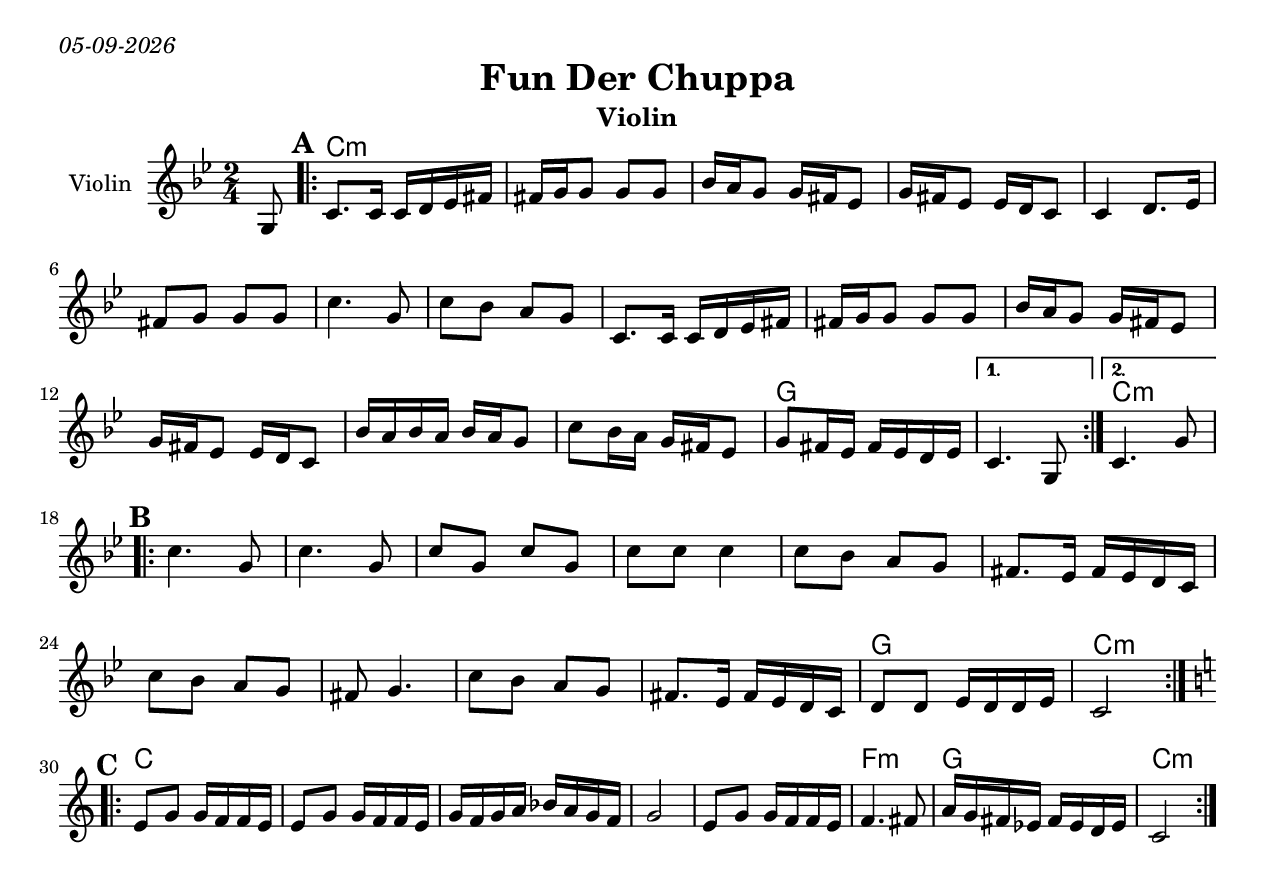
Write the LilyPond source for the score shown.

\version "2.16.0"
%\include "english.ly"
\paper{
  print-all-headers = ##t
  #(set-paper-size "letter")
}
date = #(strftime "%d-%m-%Y" (localtime (current-time)))

\markup{ \italic{ \date }  }

%\markup{ Got something to say? }

global = {
  \clef treble
  \key g \minor
  \time 2/4
  \set Score.markFormatter = #format-mark-box-alphabet
}

%#################################### Melody ########################
%melody =  \transpose c d \relative c' {  %transpose for clarinet
melody = \relative c' {
  \global
  
  \partial 8 g8

  \repeat volta 2{
   \mark \default
    c8. [ c16 ] c16 [ d16 es16 fis16 ] | % 2
    fis16 [ g16 g8 ] g8 [ g8 ] | % 3
    bes16 [ a16 g8 ] g16 [ fis16 es8 ] | % 4
    g16 [ fis16 es8 ] es16 [ d16 c8 ] | % 5
    c4 d8. [ es16 ] | % 6
    fis8 [ g8 ] g8 [ g8 ] | % 7
    c4. g8 | % 8
    c8 [ bes8 ] a8 [ g8 ] | % 9
    c,8. [ c16 ] c16 [ d16 es16 fis16 ] | \barNumberCheck #10
    fis16 [ g16 g8 ] g8 [ g8 ] | % 11
    bes16 [ a16 g8 ] g16 [ fis16 es8 ] | % 12
    g16 [ fis16 es8 ] es16 [ d16 c8 ] | % 13
    bes'16 [ a16 bes16 a16 ] bes16 [ a16 g8 ] | % 14
    c8 [ bes16 a16 ] g16 [ fis16 es8 ] | % 15
    g8 [ fis16 es16 ] fis16 [ es16 d16 es16 ] }
  \alternative {
    {c4. g8 }
    {c4. g'8 }
  }
 \break
  \repeat volta 2{
   \mark \default
    c4. g8 | % 19
    | % 19
    c4. g8 | \barNumberCheck #20
    c8 [ g8 ] c8 [ g8 ] | % 21
    c8 [ c8 ] c4 | % 22
    c8 [ bes8 ] a8 [ g8 ] | % 23
    fis8. [ es16 ] fis16 [ es16 d16 c16 ] | % 24
    c'8 [ bes8 ] a8 [ g8 ] | % 25
    fis8 g4. | % 26
    c8 [ bes8 ] a8 [ g8 ] | % 27
    fis8. [ es16 ] fis16 [ es16 d16 c16 ] | % 28
    | % 28
    d8 [ d8 ] es16 [ d16 d16 es16 ] | % 29
    | % 29
    c2 }
 
   \break
   \repeat volta 2{
   \mark \default
     
    \key a \minor | \barNumberCheck #30
    e8 [ g8 ] g16 [ f16 f16 e16 ] | % 31
    e8 [ g8 ] g16 [ f16 f16 e16 ] | % 32
    g16 [ f16 g16 a16 ] bes16 [ a16 g16 f16 ] | % 33
    g2 | % 34
    | % 34
    e8 [ g8 ] g16 [ f16 f16 e16 ] | % 35
    | % 35
    f4. fis8 | % 36
    | % 36
    a16 [ g16 fis16 es16 ] fis16 [ es16 d16 es16 ] | % 37
    | % 37
    c2 }
   }
   
 


%################################# Lyrics #####################
%\addlyrics{  }
%################################# Chords #######################
harmonies = \chordmode {
  s8
  c2*14:m
  g2*2
  %b
  c2*11:m
  g2 c2:m
  %c
  c2*5
  f2:m
  g2
  c2:m
}

\score {
  <<
    \new ChordNames {
      \set chordChanges = ##f
      \harmonies
    }
    \new Staff \with {
      instrumentName = "Violin"} \melody
  >>
  \header{
    title= "Fun Der Chuppa"
    subtitle=""
    composer= ""
    instrument = "Violin"
    arranger= ""
  }
  \layout{ }
  \midi {
    \tempo 4 = 120

    % \midi { }
  }
}
%{
% more verses:
\markup{}
\markup {
  \fill-line {
    \hspace #0.1 % distance from left margin
    \column {
      \line { "1."
	\column {
	  ""
	}
      }
      \hspace #0.2 % vertical distance between verses
      \line { "2."
	\column {
	 ""
	}
      }
    }
    \hspace #0.1  % horiz. distance between columns
    \column {
      \line { "3."
	\column {
	  ""
	}
      }
      \hspace #0.2 % distance between verses
      \line { "4."
	\column {
	 ""
	}
      }
    }
    \hspace #0.1 % distance to right margin
  }
}

%}
